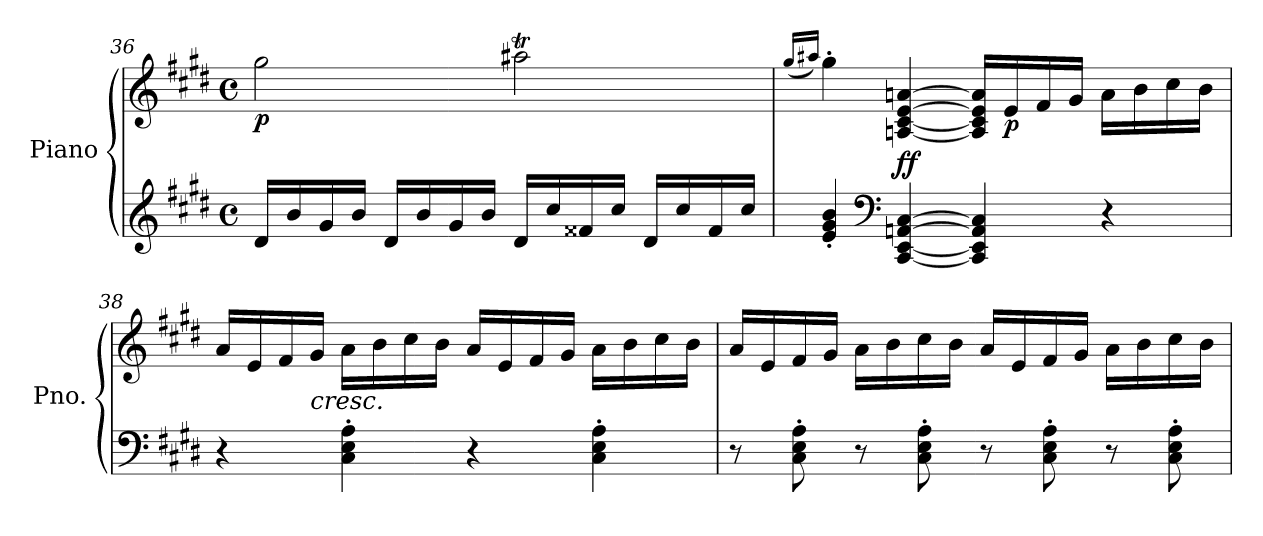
**kern	**kern	**dynam
*part1	*part1	*part1
*staff2	*staff1	*staff1/2
*I"Piano	*	*
*I'Pno.	*	*
*clefG2	*clefG2	*
*k[f#c#g#d#]	*k[f#c#g#d#]	*
*M4/4	*M4/4	*
*met(c)	*met(c)	*
=36	=36	=36
!	!	!LO:DY:b
16d#/LL	2gg#\	p
16b/	.	.
16g#/	.	.
16b/JJ	.	.
16d#/LL	.	.
16b/	.	.
16g#/	.	.
16b/JJ	.	.
16d#/LL	2aa#Xt\	.
16cc#/	.	.
16f##X/	.	.
16cc#/JJ	.	.
16d#/LL	.	.
16cc#/	.	.
16f##/	.	.
16cc#/JJ	.	.
!!LO:PB:g=z
=37	=37	=37
.	(<16qgg#/LL	.
.	16qaa#X/JJ)	.
4e/' 4g#/' 4b/'	4gg#'\	.
*clefF4	*	*
!	!	!LO:DY:a=2
[4CC#/ [4EE/ [4AAn/ [4C#/	[4An/ [4c#/ [4e/ [4an/	ff
4CC#/] 4EE/] 4AA/] 4C#/]	16A/] 16c#/] 16e/] 16a/]LL	.
!	!	!LO:DY:b
.	16e/	p
.	16f#/	.
.	16g#/JJ	.
4r	16a\LL	.
.	16b\	.
.	16cc#\	.
.	16b\JJ	.
=38	=38	=38
4r	16a/LL	.
.	16e/	.
.	16f#/	.
!	!LO:TX:b:i:t=cresc.	!
.	16g#/JJ	.
4C#\' 4E\' 4A\'	16a\LL	.
.	16b\	.
.	16cc#\	.
.	16b\JJ	.
4r	16a/LL	.
.	16e/	.
.	16f#/	.
.	16g#/JJ	.
4C#\' 4E\' 4A\'	16a\LL	.
.	16b\	.
.	16cc#\	.
.	16b\JJ	.
=39	=39	=39
8r	16a/LL	.
.	16e/	.
8C#\' 8E\' 8A\'	16f#/	.
.	16g#/JJ	.
8r	16a\LL	.
.	16b\	.
8C#\' 8E\' 8A\'	16cc#\	.
.	16b\JJ	.
8r	16a/LL	.
.	16e/	.
8C#\' 8E\' 8A\'	16f#/	.
.	16g#/JJ	.
8r	16a\LL	.
.	16b\	.
8C#\' 8E\' 8A\'	16cc#\	.
.	16b\JJ	.
=	=	=
*-	*-	*-
